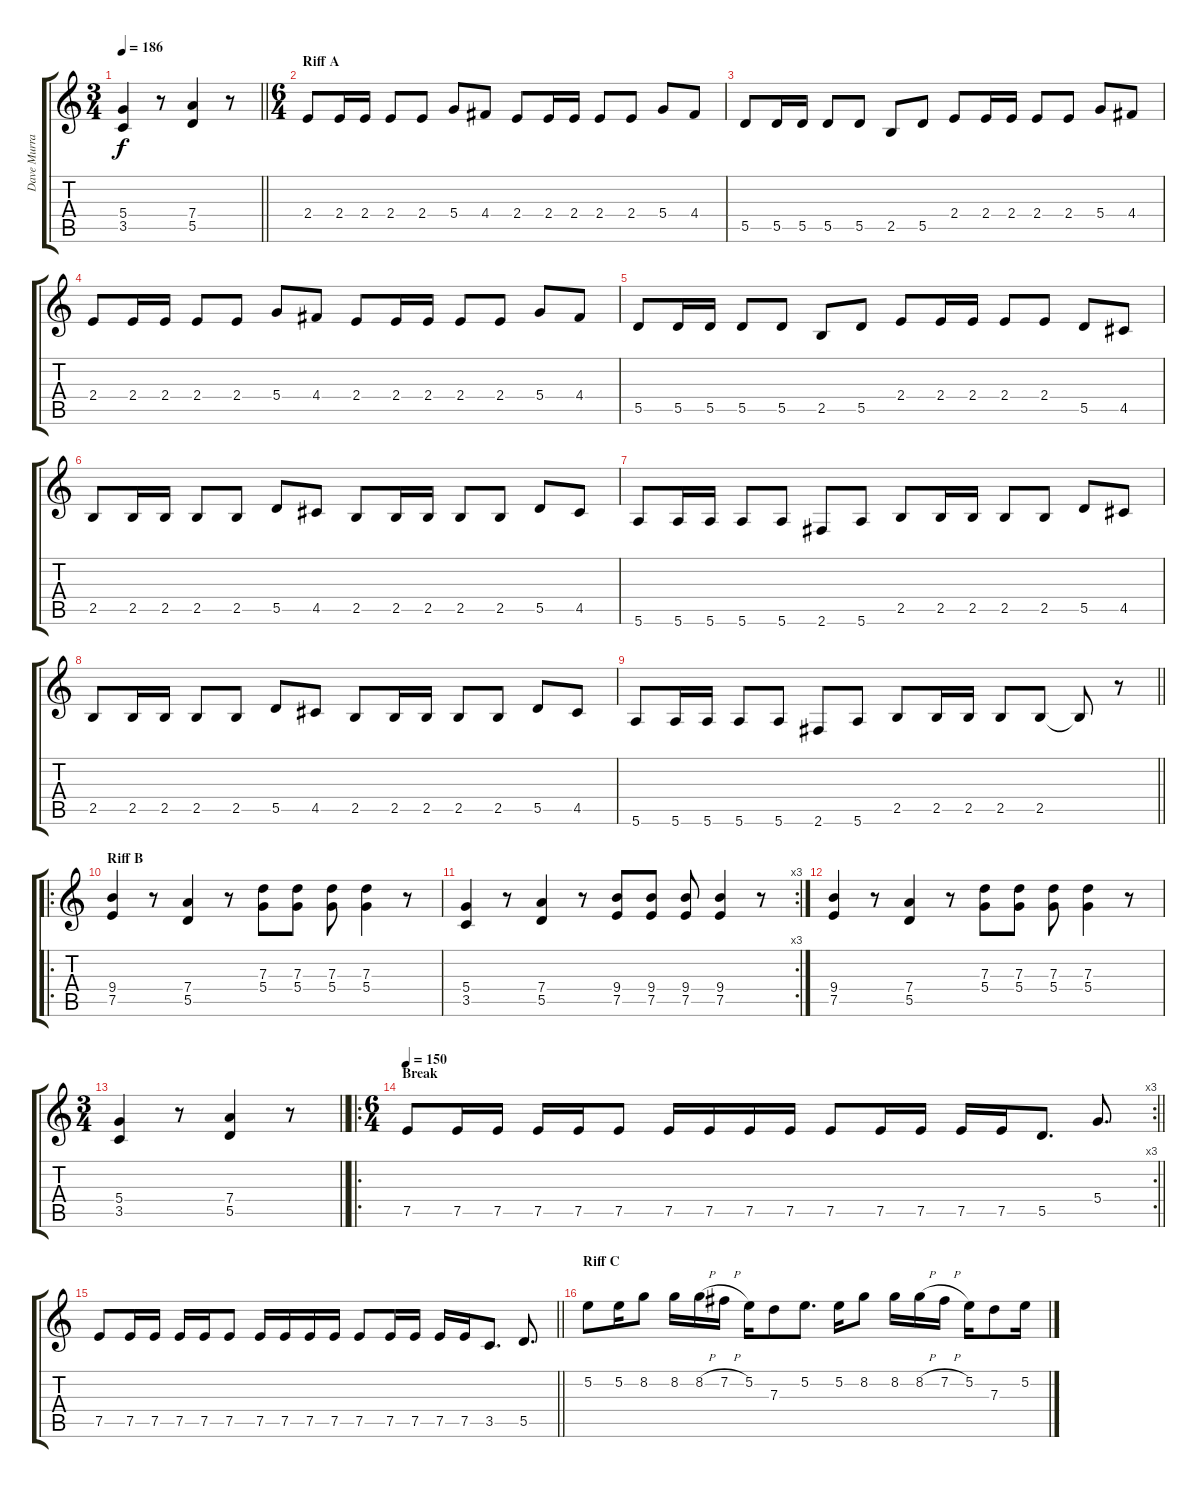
\track ("Dave Murray" "Dave Murra") {instrument distortionguitar}
\staff {score tabs}
\tuning (E4 B3 G3 D3 A2 E2) {hide}
\ts (3 4)
\tempo 186
\clef g2
\barLineRight lightlight
\ks c
(5.4 3.5).4{dy f} r.8 (7.4 5.5).4 r.8 |
\ts (6 4)
\section ("" "Riff A")
2.4.8 2.4.16 2.4.16 2.4.8 2.4.8 5.4.8 4.4.8 2.4.8 2.4.16 2.4.16 2.4.8 2.4.8 5.4.8 4.4.8 |
5.5.8 5.5.16 5.5.16 5.5.8 5.5.8 2.5.8 5.5.8 2.4.8 2.4.16 2.4.16 2.4.8 2.4.8 5.4.8 4.4.8 |
2.4.8 2.4.16 2.4.16 2.4.8 2.4.8 5.4.8 4.4.8 2.4.8 2.4.16 2.4.16 2.4.8 2.4.8 5.4.8 4.4.8 |
5.5.8 5.5.16 5.5.16 5.5.8 5.5.8 2.5.8 5.5.8 2.4.8 2.4.16 2.4.16 2.4.8 2.4.8 5.5.8 4.5.8 |
2.5.8 2.5.16 2.5.16 2.5.8 2.5.8 5.5.8 4.5.8 2.5.8 2.5.16 2.5.16 2.5.8 2.5.8 5.5.8 4.5.8 |
5.6.8 5.6.16 5.6.16 5.6.8 5.6.8 2.6.8 5.6.8 2.5.8 2.5.16 2.5.16 2.5.8 2.5.8 5.5.8 4.5.8 |
2.5.8 2.5.16 2.5.16 2.5.8 2.5.8 5.5.8 4.5.8 2.5.8 2.5.16 2.5.16 2.5.8 2.5.8 5.5.8 4.5.8 |
\barLineRight lightlight
5.6.8 5.6.16 5.6.16 5.6.8 5.6.8 2.6.8 5.6.8 2.5.8 2.5.16 2.5.16 2.5.8 2.5.8 2.5{t}.8 r.8 |
\ro
\section ("" "Riff B")
(9.4 7.5).4 r.8 (7.4 5.5).4 r.8 (7.3 5.4).8 (7.3 5.4).8 (7.3 5.4).8 (7.3 5.4).4 r.8 |
\rc 3
(5.4 3.5).4 r.8 (7.4 5.5).4 r.8 (9.4 7.5).8 (9.4 7.5).8 (9.4 7.5).8 (9.4 7.5).4 r.8 |
(9.4 7.5).4 r.8 (7.4 5.5).4 r.8 (7.3 5.4).8 (7.3 5.4).8 (7.3 5.4).8 (7.3 5.4).4 r.8 |
\ts (3 4)
\barLineRight lightlight
(5.4 3.5).4 r.8 (7.4 5.5).4 r.8 |
\ro
\rc 3
\ts (6 4)
\section ("" "Break")
\tempo 150
\barLineRight lightlight
7.5.8 7.5.16 7.5.16 7.5.16 7.5.16 7.5.8 7.5.16 7.5.16 7.5.16 7.5.16 7.5.8 7.5.16 7.5.16 7.5.16 7.5.16 5.5.8{d} 5.4.8{d} |
\barLineRight lightlight
7.5.8 7.5.16 7.5.16 7.5.16 7.5.16 7.5.8 7.5.16 7.5.16 7.5.16 7.5.16 7.5.8 7.5.16 7.5.16 7.5.16 7.5.16 3.5.8{d} 5.5.8{d} |
\section ("" "Riff C")
5.2.8 5.2.16 8.2.8 8.2.16 8.2{h}.16 7.2{h}.16 5.2.16 7.3.8 5.2.8{d} 5.2.16 8.2.8 8.2.16 8.2{h}.16 7.2{h}.16 5.2.16 7.3.8 5.2.16
